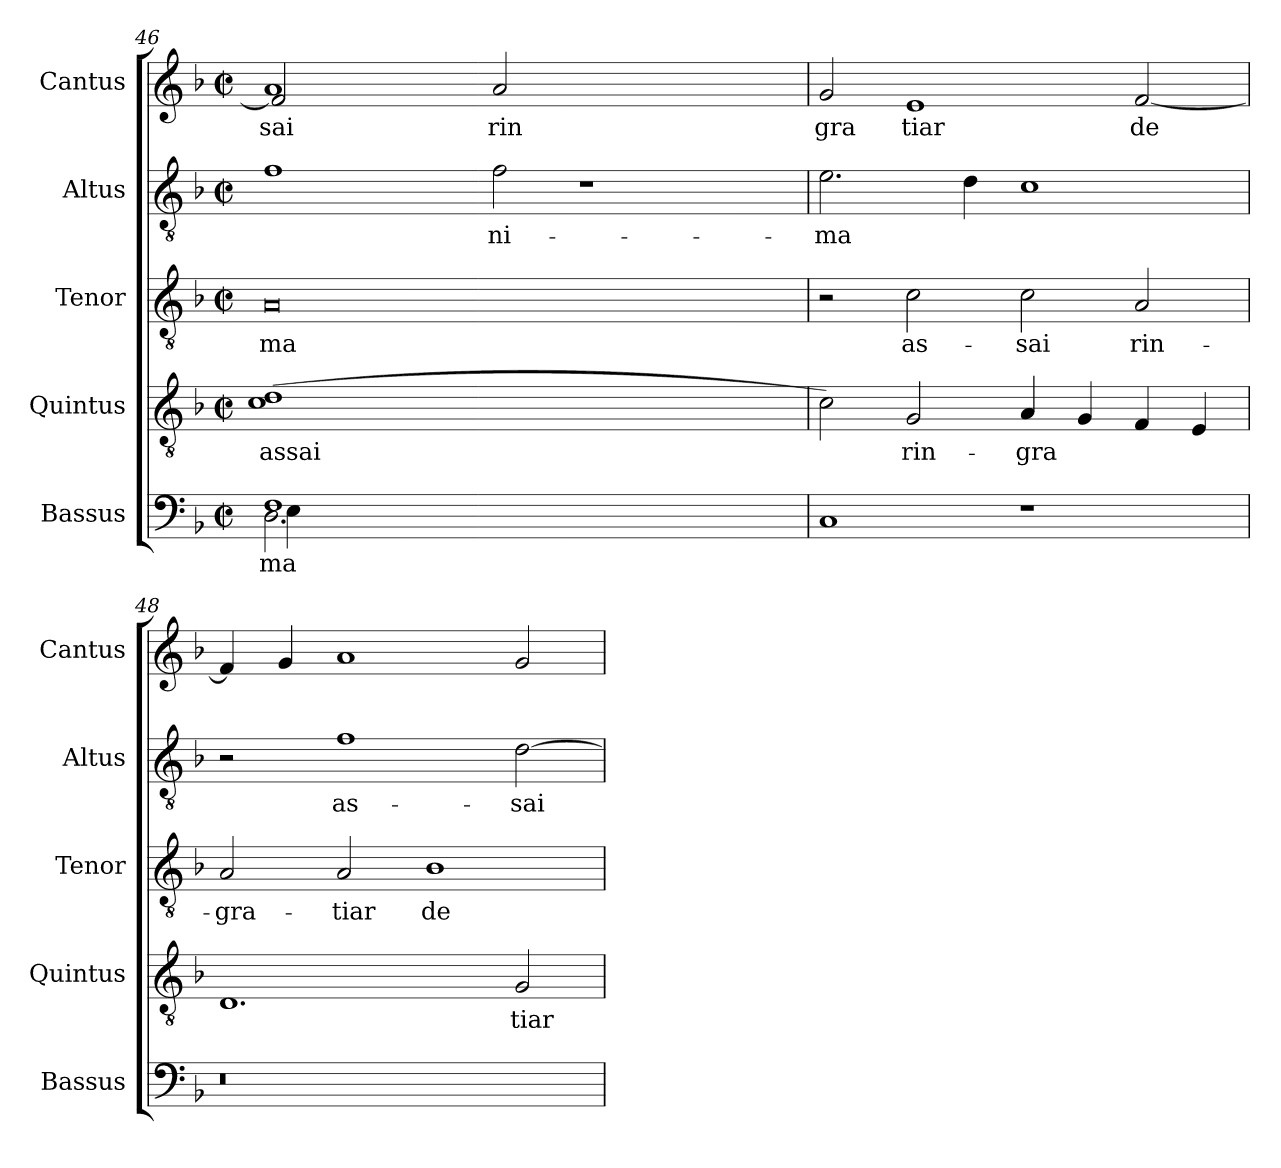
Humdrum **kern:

**kern	**text	**kern	**text	**kern	**text	**kern	**text	**kern	**text
*part5	*part5	*part4	*part4	*part3	*part3	*part2	*part2	*part1	*part1
*staff5	*staff5	*staff4	*staff4	*staff3	*staff3	*staff2	*staff2	*staff1	*staff1
*I"Bassus	*	*I"Quintus	*	*I"Tenor	*	*I"Altus	*	*I"Cantus	*
*I'Bassus	*	*I'Quintus	*	*I'Tenor	*	*I'Altus	*	*I'Cantus	*
*clefF4	*	*clefGv2	*	*clefGv2	*	*clefGv2	*	*clefG2	*
*k[b-]	*	*k[b-]	*	*k[b-]	*	*k[b-]	*	*k[b-]	*
*F:	*	*F:	*	*F:	*	*F:	*	*F:	*
*M2/2	*	*M2/2	*	*M2/2	*	*M2/2	*	*M2/2	*
*met(c|)	*	*met(c|)	*	*met(c|)	*	*met(c|)	*	*met(c|)	*
=46	=46	=46	=46	=46	=46	=46	=46	=46	=46
*^	*	*	*	*	*	*	*	*	*
*	*^	*	*	*	*	*	*	*	*	*
!	!	!	!LO:LY:b:cj	!	!LO:LY:b:cj	!	!LO:LY:b:cj	!	!	!	!LO:LY:b:cj
*	*	*	*	*	*	*	*	*	*	*^	*
1F	2.D\	4E\	-ma	(>1d 1c	assai-	0A	-ma	1f	.	1a	2f/]	sai
.	.	1.ryy	.	.	.	.	.	.	.	.	.	.
.	.	.	.	.	.	.	.	.	.	.	1ryy	.
.	1.ryy	.	.	.	.	.	.	.	.	.	.	.
!	!	!	!	!	!	!	!	!	!LO:LY:b:cj	!	!	!LO:LY:b:cj
1.ryy	.	.	.	1.ryy	.	.	.	2f\	ni-	2a/	.	rin
.	.	.	.	.	.	.	.	1r	.	1ryy	1ryy	.
.	.	2.ryy	.	.	.	.	.	.	.	.	.	.
.	.	.	.	.	.	2ryy	.	.	.	.	.	.
.	4ryy	.	.	.	.	.	.	.	.	.	.	.
*	*v	*v	*	*	*	*	*	*	*	*v	*v	*
=47	=47	=47	=47	=47	=47	=47	=47	=47	=47	=47
!	!	!LO:LY:b:cj	!	!LO:LY:b:cj	!	!	!	!LO:LY:b:cj	!	!LO:LY:b:cj
*v	*v	*	*	*	*	*	*	*	*	*
1C	.	2c\)	-	2r	.	2.e\	-ma	2g/	gra
!	!	!	!LO:LY:b:cj	!	!LO:LY:b:cj	!	!	!	!LO:LY:b:cj
.	.	2G/	rin-	2c\	as-	.	.	1e	tiar
!	!	!	!	!	!	!	!LO:LY:b:cj	!	!
.	.	.	.	.	.	4d\	.	.	.
!	!	!	!LO:LY:b:cj	!	!LO:LY:b:cj	!	!LO:LY:b:cj	!	!
1r	.	4A/	-gra-	2c\	-sai	1c	.	.	.
!	!	!	!LO:LY:b:cj	!	!	!	!	!	!
.	.	4G/	--	.	.	.	.	.	.
!	!	!	!LO:LY:b:cj	!	!LO:LY:b:cj	!	!	!	!LO:LY:b:cj
.	.	4F/	--	2A/	rin-	.	.	[<2f/	de
!	!	!	!LO:LY:b:cj	!	!	!	!	!	!
.	.	4E/	--	.	.	.	.	.	.
=48	=48	=48	=48	=48	=48	=48	=48	=48	=48
!	!	!	!LO:LY:b:cj	!	!LO:LY:b:cj	!	!	!	!LO:LY:b:cj
0r	.	1.D	--	2A/	-gra-	2r	.	4f/]	.
!	!	!	!	!	!	!	!	!	!LO:LY:b:cj
.	.	.	.	.	.	.	.	4g/	.
!	!	!	!	!	!LO:LY:b:cj	!	!LO:LY:b:cj	!	!LO:LY:b:cj
.	.	.	.	2A/	-tiar	1f	as-	1a	.
!	!	!	!	!	!LO:LY:b:cj	!	!	!	!
.	.	.	.	1B-	de-	.	.	.	.
!	!	!	!LO:LY:b:cj	!	!	!	!LO:LY:b:cj	!	!LO:LY:b:cj
.	.	2G/	-tiar	.	.	[>2d\	-sai	2g/	.
=	=	=	=	=	=	=	=	=	=
*-	*-	*-	*-	*-	*-	*-	*-	*-	*-
